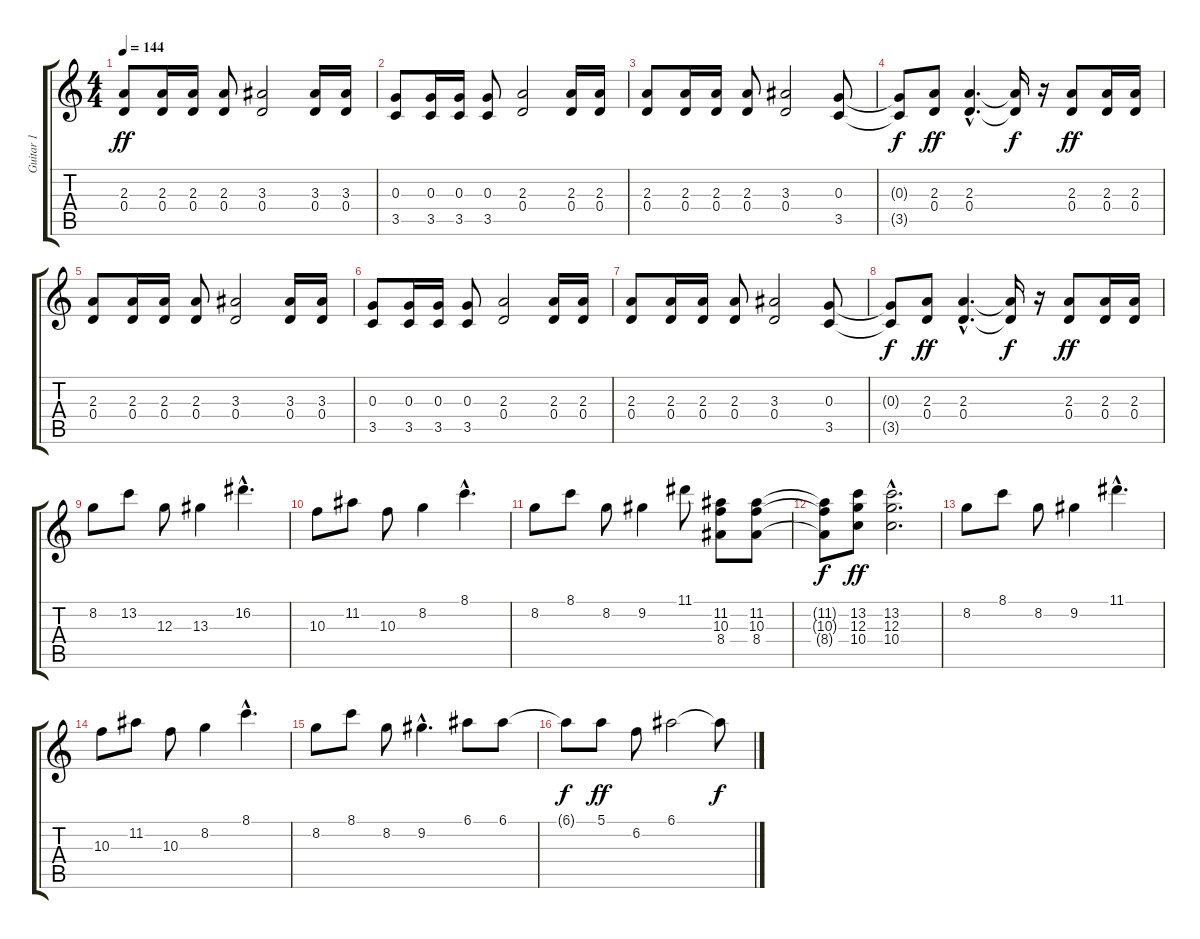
\track ("Guitar 1" "Guitar 1") {instrument overdrivenguitar}
\staff {score tabs}
\tuning (E4 B3 G3 D3 A2 E2) {hide}
\ts (4 4)
\tempo 144
\clef g2
\ks c
(2.3 0.4).8{dy ff} (2.3 0.4).16 (2.3 0.4).16 (2.3 0.4).8 (3.3 0.4).2 (3.3 0.4).16 (3.3 0.4).16 |
(0.3 3.5).8 (0.3 3.5).16 (0.3 3.5).16 (0.3 3.5).8 (2.3 0.4).2 (2.3 0.4).16 (2.3 0.4).16 |
(2.3 0.4).8 (2.3 0.4).16 (2.3 0.4).16 (2.3 0.4).8 (3.3 0.4).2 (0.3 3.5).8 |
(0.3{t} 3.5{t}).8{dy f} (2.3 0.4).8{dy ff} (2.3{hac} 0.4{hac}).4{d} (2.3{t} 0.4{t}).16{dy f} r.16 (2.3 0.4).8{dy ff} (2.3 0.4).16 (2.3 0.4).16 |
(2.3 0.4).8 (2.3 0.4).16 (2.3 0.4).16 (2.3 0.4).8 (3.3 0.4).2 (3.3 0.4).16 (3.3 0.4).16 |
(0.3 3.5).8 (0.3 3.5).16 (0.3 3.5).16 (0.3 3.5).8 (2.3 0.4).2 (2.3 0.4).16 (2.3 0.4).16 |
(2.3 0.4).8 (2.3 0.4).16 (2.3 0.4).16 (2.3 0.4).8 (3.3 0.4).2 (0.3 3.5).8 |
(0.3{t} 3.5{t}).8{dy f} (2.3 0.4).8{dy ff} (2.3{hac} 0.4{hac}).4{d} (2.3{t} 0.4{t}).16{dy f} r.16 (2.3 0.4).8{dy ff} (2.3 0.4).16 (2.3 0.4).16 |
8.2.8 13.2.8 12.3.8 13.3.4 16.2{hac}.4{d} |
10.3.8 11.2.8 10.3.8 8.2.4 8.1{hac}.4{d} |
8.2.8 8.1.8 8.2.8 9.2.4 11.1.8 (11.2 10.3 8.4).8 (11.2 10.3 8.4).8 |
(11.2{t} 10.3{t} 8.4{t}).8{dy f} (13.2 12.3 10.4).8{dy ff} (13.2{hac} 12.3{hac} 10.4{hac}).2{d} |
8.2.8 8.1.8 8.2.8 9.2.4 11.1{hac}.4{d} |
10.3.8 11.2.8 10.3.8 8.2.4 8.1{hac}.4{d} |
8.2.8 8.1.8 8.2.8 9.2{hac}.4{d} 6.1.8 6.1.8 |
6.1{t}.8{dy f} 5.1.8{dy ff} 6.2.8 6.1.2 6.1{t}.8{dy f}
